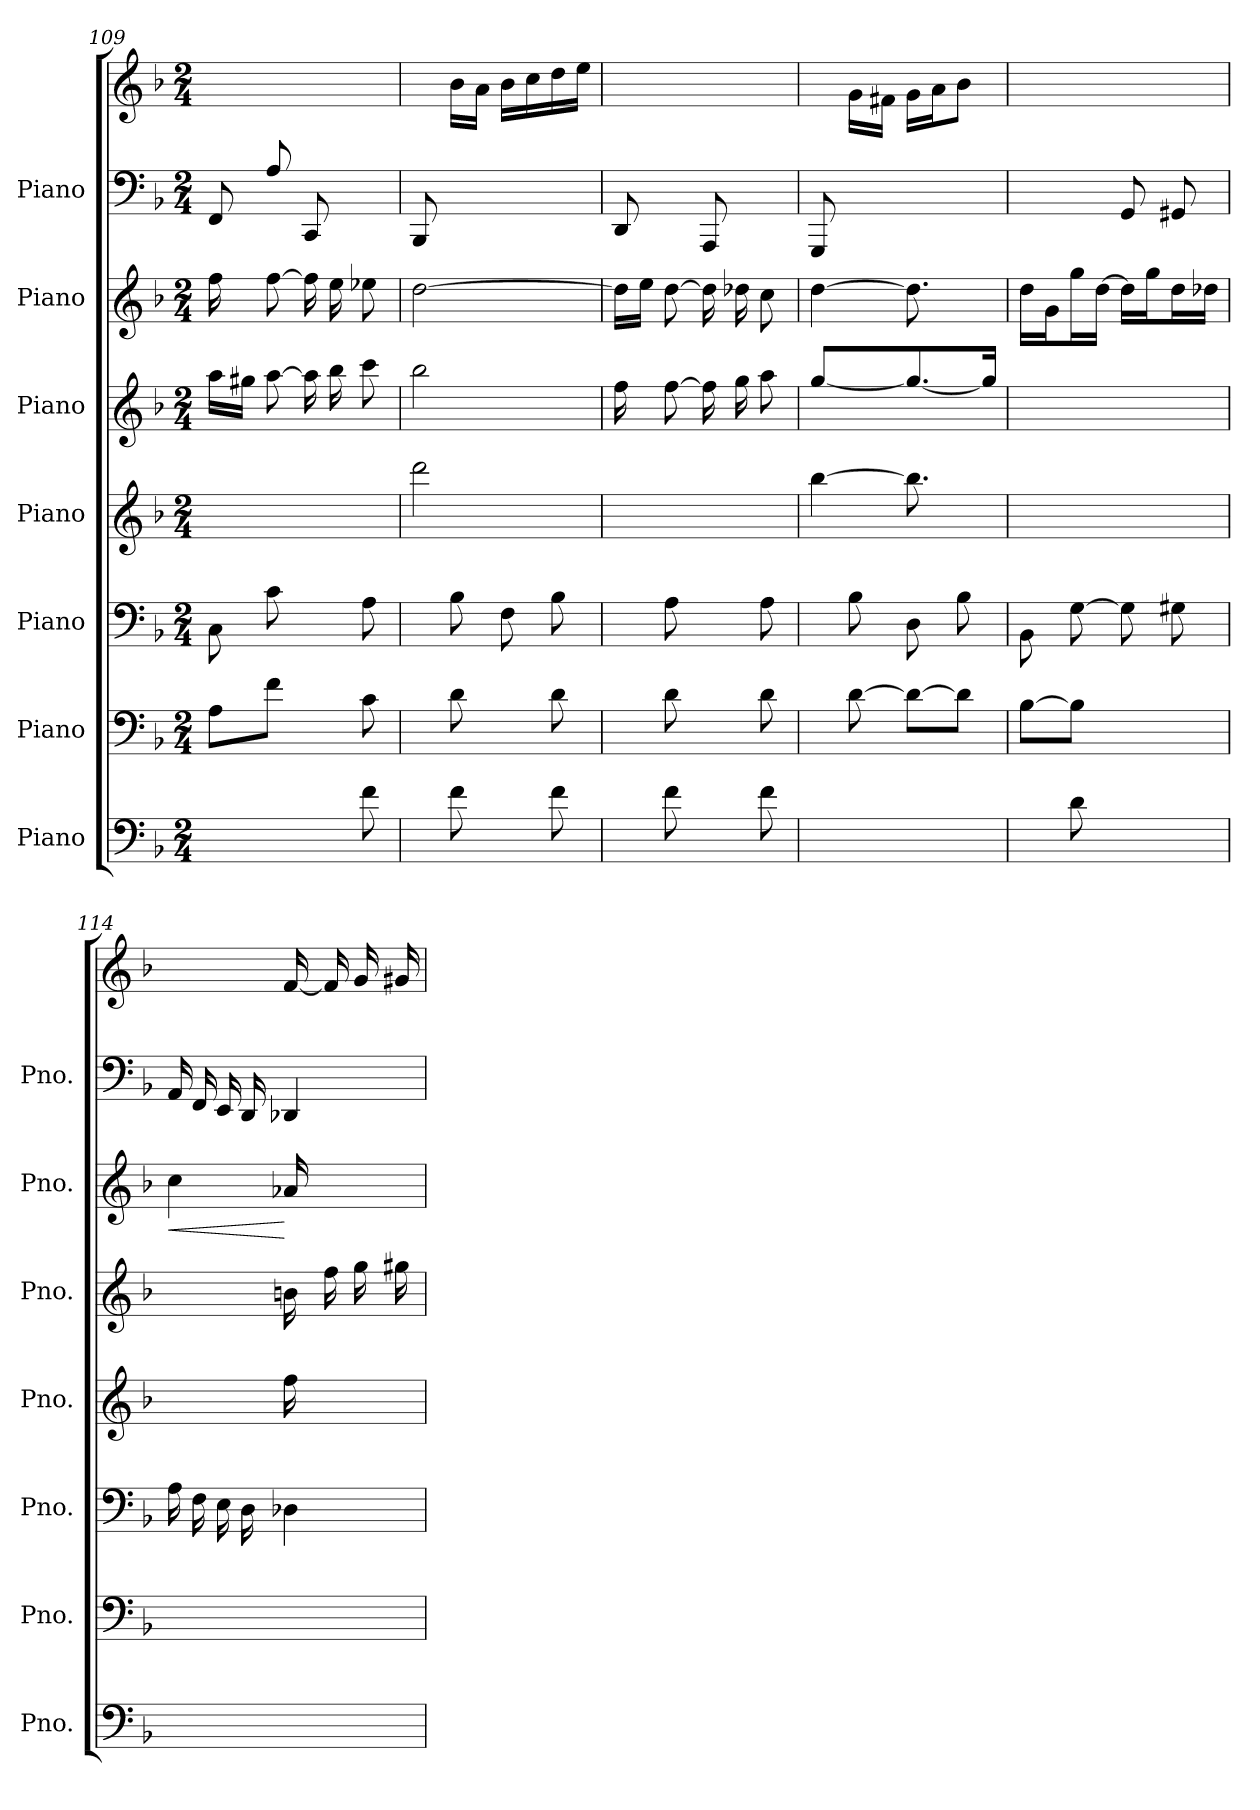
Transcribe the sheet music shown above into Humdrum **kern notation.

**kern	**kern	**kern	**kern	**kern	**kern	**dynam	**kern	**kern
*part7	*part6	*part5	*part4	*part3	*part2	*part2	*part1	*part1
*staff8	*staff7	*staff6	*staff5	*staff4	*staff3	*staff3	*staff2	*staff1
*I"Piano	*I"Piano	*I"Piano	*I"Piano	*I"Piano	*I"Piano	*	*I"Piano	*
*I'Pno.	*I'Pno.	*I'Pno.	*I'Pno.	*I'Pno.	*I'Pno.	*	*I'Pno.	*
!!LO:LB:g=z
*clefF4	*clefF4	*clefF4	*clefG2	*clefG2	*clefG2	*	*clefF4	*clefG2
*k[b-]	*k[b-]	*k[b-]	*k[b-]	*k[b-]	*k[b-]	*	*k[b-]	*k[b-]
*M2/4	*M2/4	*M2/4	*M2/4	*M2/4	*M2/4	*	*M2/4	*M2/4
=109	=109	=109	=109	=109	=109	=109	=109	=109
4.ryy	8Ai\L	8Cj\	2ryy	16aaZ	16ffV\	.	8FFN/	2ryy
.	.	.	.	16gg#XZ\J	16ryy	.	.	.
.	8fi\J	8cj\	.	[8aaZ	[8ffV\	.	8AN/	.
.	8ryy	8ryy	.	16aaZ]	16ffV\]	.	8CCN/L	.
.	.	.	.	16bb-Z	16eeV\	.	.	.
8fl	8ci\	8Aj\	.	8cccZ	8ee-XV\	.	8ryy	.
=110	=110	=110	=110	=110	=110	=110	=110	=110
8ryy	8ryy	8ryy	2ddd!	2bb-Z	[2ddV\	.	8BBB-N/L	8ryy
8fl	8di\	8B-j\	.	.	.	.	4.ryy	16b-+\LL
.	.	.	.	.	.	.	.	16a+\JJ
8ryy	8ryy	8Fj\L	.	.	.	.	.	16b-+\LL
.	.	.	.	.	.	.	.	16cc+\
8fl	8di\	8B-j\	.	.	.	.	.	16dd+\
.	.	.	.	.	.	.	.	16ee+\JJ
=111	=111	=111	=111	=111	=111	=111	=111	=111
8ryy	8ryy	8ryy	2ryy	16ffZ	16ddV\]	.	8DDN/L	2ryy
.	.	.	.	16ryy	16eeV\J	.	.	.
8fl	8di\	8Aj\	.	[8ffZ	[8ddV\	.	8ryy	.
8ryy	8ryy	8ryy	.	16ffZ]	16ddV\]	.	8AAAN/L	.
.	.	.	.	16ggZ	16dd-XV\	.	.	.
8fl	8di\	8Aj\	.	8aaZ	8ccV\	.	8ryy	.
=112	=112	=112	=112	=112	=112	=112	=112	=112
2ryy	8ryy	8ryy	[4bb-!	[4ggZ	[4ddV\	.	8GGGN/L	8ryy
.	[8di\	8B-j\	.	.	.	.	4.ryy	16g+\LL
.	.	.	.	.	.	.	.	16f#X+\JJ
.	8di\L_	8Dj\	8.bb-!]	8.ggZ_	8.ddV\]	.	.	16g+\LL
.	.	.	.	.	.	.	.	16a+\J
.	8di\J]	8B-j\	.	.	.	.	.	8b-+\J
.	.	.	16ryy	16ggZ/Jk]	16ryy	.	.	.
!!LO:LB:g=z
=113	=113	=113	=113	=113	=113	=113	=113	=113
8ryy	[8B-i\L	8BB-j\	2ryy	2ryy	16ddV\LL	.	4ryy	2ryy
.	.	.	.	.	16gV\J	.	.	.
8dl	8B-i\J]	[8Gj\	.	.	16ggV\L	.	.	.
.	.	.	.	.	[16ddV\JJ	.	.	.
4ryy	4ryy	8Gj\]	.	.	16ddV\LL]	.	8GGN/	.
.	.	.	.	.	16ggV\J	.	.	.
.	.	8G#Xj\	.	.	16ddV\L	.	8GG#XN/	.
.	.	.	.	.	16dd-XV\JJ	.	.	.
=114	=114	=114	=114	=114	=114	=114	=114	=114
!	!	!	!	!	!	!LO:HP:b	!	!
!	!	!	!	!	!	!LO:HP:n=1:b	!	!
!	!	!	!	!	!	!LO:HP:n=1:b	!	!
2ryy	2ryy	16Aj\	4ryy	4ryy	4ccV\	< < <	16AAN/	4ryy
.	.	16Fj\	.	.	.	.	16FFN/	.
.	.	16Ej\	.	.	.	.	16EEN/	.
.	.	16Dj\	.	.	.	.	16DDN/	.
.	.	4D-Xj\	16ff!	16bnZ	16a-XV	[	4DD-XN/	[16f+
.	.	.	8.ryy	16ffZ	8.ryy	[	.	16f+]
.	.	.	.	16ggZ	.	.	.	16g+
.	.	.	.	16gg#XZ	.	.	.	16g#X+
.	.	.	.	.	.	[	.	.
=	=	=	=	=	=	=	=	=
*-	*-	*-	*-	*-	*-	*-	*-	*-
